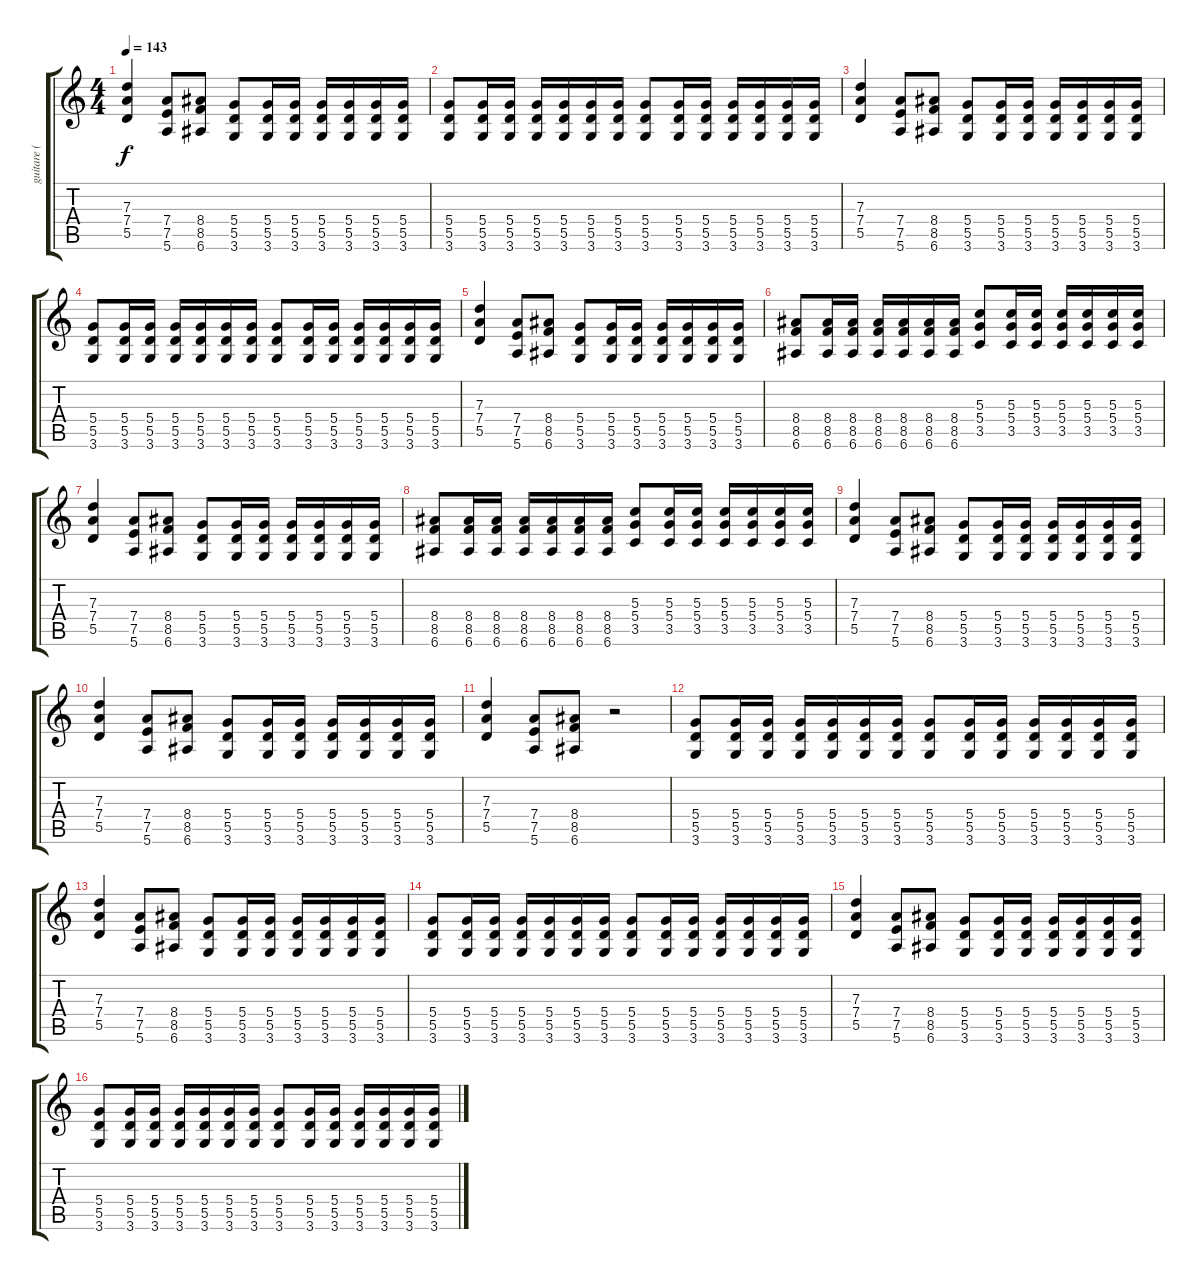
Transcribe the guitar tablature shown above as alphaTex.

\track ("guitare ( Andy ) " "guitare ( ") {instrument distortionguitar}
\staff {score tabs}
\tuning (E4 B3 G3 D3 A2 E2) {hide}
\ts (4 4)
\tempo 143
\clef g2
\ks c
(7.3 7.4 5.5).4{dy f} (7.4 7.5 5.6).8 (8.4 8.5 6.6).8 (5.4 5.5 3.6).8 (5.4 5.5 3.6).16 (5.4 5.5 3.6).16 (5.4 5.5 3.6).16 (5.4 5.5 3.6).16 (5.4 5.5 3.6).16 (5.4 5.5 3.6).16 |
(5.4 5.5 3.6).8 (5.4 5.5 3.6).16 (5.4 5.5 3.6).16 (5.4 5.5 3.6).16 (5.4 5.5 3.6).16 (5.4 5.5 3.6).16 (5.4 5.5 3.6).16 (5.4 5.5 3.6).8 (5.4 5.5 3.6).16 (5.4 5.5 3.6).16 (5.4 5.5 3.6).16 (5.4 5.5 3.6).16 (5.4 5.5 3.6).16 (5.4 5.5 3.6).16 |
(7.3 7.4 5.5).4 (7.4 7.5 5.6).8 (8.4 8.5 6.6).8 (5.4 5.5 3.6).8 (5.4 5.5 3.6).16 (5.4 5.5 3.6).16 (5.4 5.5 3.6).16 (5.4 5.5 3.6).16 (5.4 5.5 3.6).16 (5.4 5.5 3.6).16 |
(5.4 5.5 3.6).8 (5.4 5.5 3.6).16 (5.4 5.5 3.6).16 (5.4 5.5 3.6).16 (5.4 5.5 3.6).16 (5.4 5.5 3.6).16 (5.4 5.5 3.6).16 (5.4 5.5 3.6).8 (5.4 5.5 3.6).16 (5.4 5.5 3.6).16 (5.4 5.5 3.6).16 (5.4 5.5 3.6).16 (5.4 5.5 3.6).16 (5.4 5.5 3.6).16 |
(7.3 7.4 5.5).4 (7.4 7.5 5.6).8 (8.4 8.5 6.6).8 (5.4 5.5 3.6).8 (5.4 5.5 3.6).16 (5.4 5.5 3.6).16 (5.4 5.5 3.6).16 (5.4 5.5 3.6).16 (5.4 5.5 3.6).16 (5.4 5.5 3.6).16 |
(8.4 8.5 6.6).8 (8.4 8.5 6.6).16 (8.4 8.5 6.6).16 (8.4 8.5 6.6).16 (8.4 8.5 6.6).16 (8.4 8.5 6.6).16 (8.4 8.5 6.6).16 (5.3 5.4 3.5).8 (5.3 5.4 3.5).16 (5.3 5.4 3.5).16 (5.3 5.4 3.5).16 (5.3 5.4 3.5).16 (5.3 5.4 3.5).16 (5.3 5.4 3.5).16 |
(7.3 7.4 5.5).4 (7.4 7.5 5.6).8 (8.4 8.5 6.6).8 (5.4 5.5 3.6).8 (5.4 5.5 3.6).16 (5.4 5.5 3.6).16 (5.4 5.5 3.6).16 (5.4 5.5 3.6).16 (5.4 5.5 3.6).16 (5.4 5.5 3.6).16 |
(8.4 8.5 6.6).8 (8.4 8.5 6.6).16 (8.4 8.5 6.6).16 (8.4 8.5 6.6).16 (8.4 8.5 6.6).16 (8.4 8.5 6.6).16 (8.4 8.5 6.6).16 (5.3 5.4 3.5).8 (5.3 5.4 3.5).16 (5.3 5.4 3.5).16 (5.3 5.4 3.5).16 (5.3 5.4 3.5).16 (5.3 5.4 3.5).16 (5.3 5.4 3.5).16 |
(7.3 7.4 5.5).4 (7.4 7.5 5.6).8 (8.4 8.5 6.6).8 (5.4 5.5 3.6).8 (5.4 5.5 3.6).16 (5.4 5.5 3.6).16 (5.4 5.5 3.6).16 (5.4 5.5 3.6).16 (5.4 5.5 3.6).16 (5.4 5.5 3.6).16 |
(7.3 7.4 5.5).4 (7.4 7.5 5.6).8 (8.4 8.5 6.6).8 (5.4 5.5 3.6).8 (5.4 5.5 3.6).16 (5.4 5.5 3.6).16 (5.4 5.5 3.6).16 (5.4 5.5 3.6).16 (5.4 5.5 3.6).16 (5.4 5.5 3.6).16 |
(7.3 7.4 5.5).4 (7.4 7.5 5.6).8 (8.4 8.5 6.6).8 r.2 |
(5.4 5.5 3.6).8 (5.4 5.5 3.6).16 (5.4 5.5 3.6).16 (5.4 5.5 3.6).16 (5.4 5.5 3.6).16 (5.4 5.5 3.6).16 (5.4 5.5 3.6).16 (5.4 5.5 3.6).8 (5.4 5.5 3.6).16 (5.4 5.5 3.6).16 (5.4 5.5 3.6).16 (5.4 5.5 3.6).16 (5.4 5.5 3.6).16 (5.4 5.5 3.6).16 |
(7.3 7.4 5.5).4 (7.4 7.5 5.6).8 (8.4 8.5 6.6).8 (5.4 5.5 3.6).8 (5.4 5.5 3.6).16 (5.4 5.5 3.6).16 (5.4 5.5 3.6).16 (5.4 5.5 3.6).16 (5.4 5.5 3.6).16 (5.4 5.5 3.6).16 |
(5.4 5.5 3.6).8 (5.4 5.5 3.6).16 (5.4 5.5 3.6).16 (5.4 5.5 3.6).16 (5.4 5.5 3.6).16 (5.4 5.5 3.6).16 (5.4 5.5 3.6).16 (5.4 5.5 3.6).8 (5.4 5.5 3.6).16 (5.4 5.5 3.6).16 (5.4 5.5 3.6).16 (5.4 5.5 3.6).16 (5.4 5.5 3.6).16 (5.4 5.5 3.6).16 |
(7.3 7.4 5.5).4 (7.4 7.5 5.6).8 (8.4 8.5 6.6).8 (5.4 5.5 3.6).8 (5.4 5.5 3.6).16 (5.4 5.5 3.6).16 (5.4 5.5 3.6).16 (5.4 5.5 3.6).16 (5.4 5.5 3.6).16 (5.4 5.5 3.6).16 |
(5.4 5.5 3.6).8 (5.4 5.5 3.6).16 (5.4 5.5 3.6).16 (5.4 5.5 3.6).16 (5.4 5.5 3.6).16 (5.4 5.5 3.6).16 (5.4 5.5 3.6).16 (5.4 5.5 3.6).8 (5.4 5.5 3.6).16 (5.4 5.5 3.6).16 (5.4 5.5 3.6).16 (5.4 5.5 3.6).16 (5.4 5.5 3.6).16 (5.4 5.5 3.6).16
